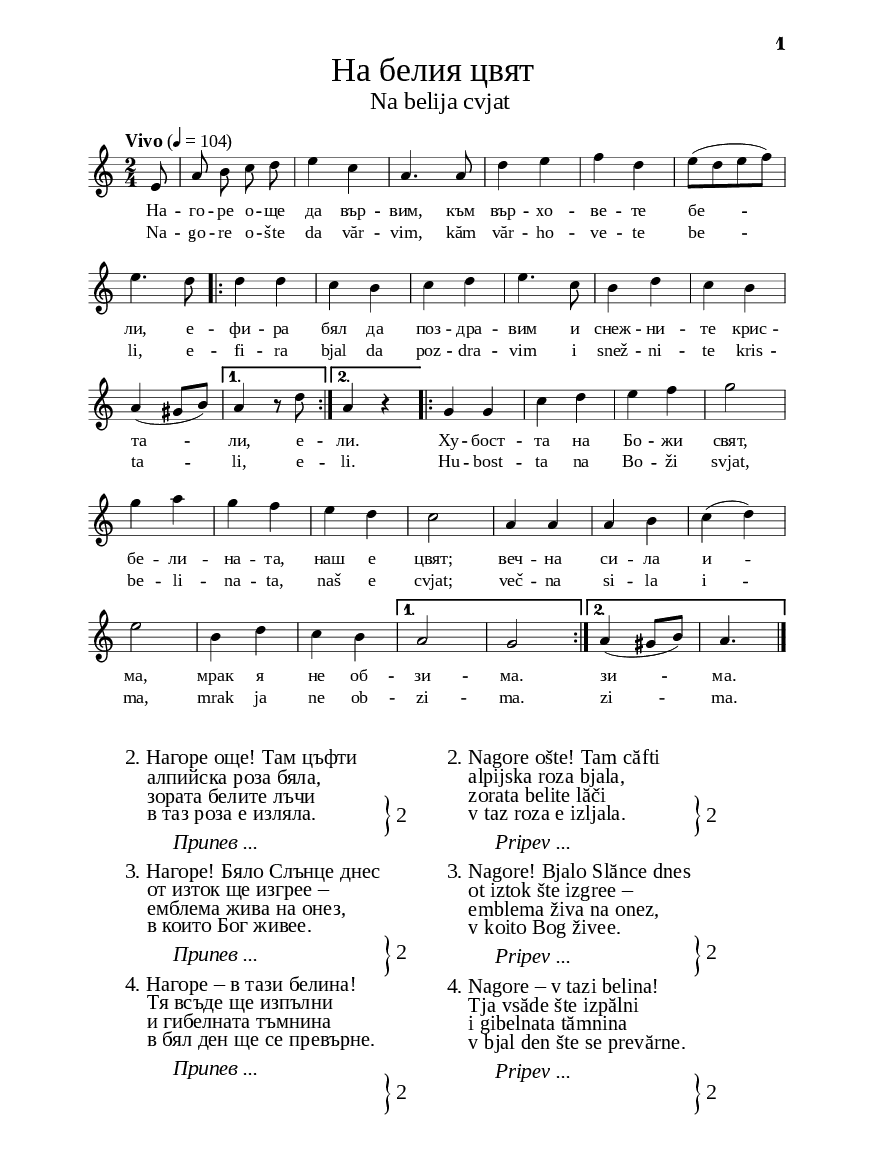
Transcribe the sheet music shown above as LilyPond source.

\version "2.24.3"

% include paper part and global functions
\include "include/globals.ily"

"rightBraces058" = \markup {
  \column {
    % repeat braces
    \translate #'(0 . -7.1 )
    \right-brace #20

    \translate #'(0 . -16.5 )
    \right-brace #20

    \translate #'(0 . -16.1 )
    \right-brace #20

  }
  \column {
    % repeat numbers
    \translate #'(0 . -7.9 )
    2
    \translate #'(0 . -18.9 )
    2

    \translate #'(0 . -19.2 )
    2

  }
}

"rightBraces059" = \markup {
  \column {
    % repeat braces
    \translate #'(0 . -7.7 )
    \right-brace #20


  }
  \column {
    % repeat numbers
    \translate #'(0 . -8.7 )
    2
  }
}

\bookpart {
  \label #'ref058
  \tocItem \markup "На белия цвят – Na belija cvjat"
  \include "include/bookpart-paper.ily"
  \score {
    \include "include/score-layout.ily"

    \new Voice \absolute {
      \clef treble
      \key a \minor
      \time 2/4
      \tempoFunc "Vivo" 4 "104"

      \autoBeamOff
      \partial 8

      e'8 | a'8  b'8 c''8 d''8 | e''4 c''4 | a'4. a'8 | d''4 e''4 | f''4 d''4 | e''8 ([ d''8 e''8 f''8 ]) | \break
      e''4. d''8 \repeat volta 2 {
        | d''4 d''4 |  c''4 b'4 |  c''4 d''4 |  e''4. c''8 |  b'4 d''4 | c''4 b'4 | \break
        a'4 ( gis'8 [b'8]) |
      } \alternative { { a'4 r8 d''8 } {  a'4 r4 } }
      \repeat volta 2 {
        | g'4 g'4 | c''4 d''4 | e''4 f''4 | g''2\break
        | g''4 a''4 |  g''4 f''4 |  e''4 d''4 |  c''2 | a'4 a'4 | a'4 b'4 | c''4 ( d''4 ) | \break
        e''2 | b'4 d''4| c''4 b'4 |
      } \alternative { { a'2 | g'2  }  {   a'4 (gis'8[b'8])  | a'4. \bar "|." \break } }
    }

    \addlyrics {
      На -- го -- ре о -- ще да вър -- вим, към вър -- хо -- ве -- те бе --
      ли, е -- фи -- ра бял да поз -- дра -- вим и снеж -- ни -- те крис --
      та -- ли, е -- ли. Ху -- бост -- та на Бо -- жи свят,
      бе -- ли -- на -- та, наш е цвят;  веч -- на си -- ла и --
      ма, мрак я не об -- зи -- ма. зи -- ма.
    }


    \addlyrics {
      Na -- go -- re o -- šte da văr -- vim, kăm văr -- ho -- ve -- te be --
      li, e -- fi -- ra bjal da poz -- dra -- vim i snež -- ni -- te kris --
      ta -- li, e -- li. Hu -- bost -- ta na Bo -- ži svjat,
      be -- li -- na -- ta, naš e cvjat;  več -- na si -- la i --
      ma, mrak ja ne ob -- zi -- ma. zi -- ma.
    }
    \header {
      title = \titleFunc "На белия цвят "" Na belija cvjat"
    }

    \midi{}

  } % score


  \markup \empty-two

  \markup \abs-fontsize #10 {
    \hspace #5
    \override #`(baseline-skip . ,bgCoupletBaselineSkip)
    \column {


      \line {   2. Нагоре още! Там цъфти }
      \line {   "   " алпийска роза бяла, }
      \line {   "   " зората белите лъчи }
      \line {   "   " в таз роза е изляла. }
      \vspace #0.5

      \line { "        " \italic {Припев ... } }
      \vspace #0.5


      \line {  3. Нагоре! Бяло Слънце днес }

      \line {   "   "от изток ще изгрее  – }

      \line {   "   "емблема жива на онез,}

      \line {   "   "в които Бог живее.}
      \vspace #0.5
      \line { "        " \italic {Припев ... } }

      \vspace #0.5
      \line {   4. Нагоре – в тази белина!}

      \line {   "   "Тя всъде ще изпълни}

      \line {   "   "и гибелната тъмнина}

      \line {   "   "в бял ден ще се превърне.}

      \vspace #0.5

      \line { "        " \italic {Припев ... } }



    }    \"rightBraces058"


    \hspace #5
    \override #`(baseline-skip . ,bgCoupletBaselineSkip)
    \column {

      \line {   2. Nagore ošte! Tam căfti }
      \line {   "   " alpijska roza bjala, }
      \line {   "   " zorata belite lăči }
      \line {   "   " v taz roza e izljala. }
      \vspace #0.5

      \line { "        " \italic {Pripev ... } }
      \vspace #0.5


      \line {  3. Nagore! Bjalo Slănce dnes }

      \line {   "   "ot iztok šte izgree  – }

      \line {   "   "emblema živa na onez,}

      \line {   "   "v koito Bog živee.}
      \vspace #0.5
      \line { "        " \italic {Pripev ... } }

      \vspace #0.5
      \line {   4. Nagore – v tazi belina!}

      \line {   "   "Tja vsăde šte izpălni}

      \line {   "   "i gibelnata tămnina}

      \line {   "   "v bjal den šte se prevărne.}

      \vspace #0.5

      \line { "        " \italic {Pripev ... } }


    }   \"rightBraces058" %column
  } % markup

  \pageBreak


  \markup \abs-fontsize #10 {
    \hspace #5
    \override #`(baseline-skip . ,bgCoupletBaselineSkip)
    \column {




      \line {   5. Земята ще разхубавим,}

      \line {   "   "на Рай ще я направим;}

      \line {   "   "Небето ще развеселим}

      \line {   "   "и Бога ще прославим.}
      \vspace #0.5
      \line { "        " \italic {Припев ... } }
    }      \"rightBraces059"

    \hspace #5
    \override #`(baseline-skip . ,bgCoupletBaselineSkip)
    \column {

      \line {   5. Zemjata šte razhubavim,}

      \line {   "   "na Raj šte ja napravim;}

      \line {   "   "Nebeto šte razveselim}

      \line {   "   "i Boga šte proslavim.}
      \vspace #0.5
      \line { "        " \italic {Pripev ... } }



    }    \"rightBraces059"
  } % markup

  % include foreign translation(s) of the song
  \markup \vspace #3
  \version "2.24.4"

\markup \fill-line { \fontsize #deTitleFontSize "An die weiße Farbe" }
\markup \null
\markup \null
\markup \abs-fontsize #10 {
   \hspace #25
  \override #`(baseline-skip . ,deCoupletBaselineSkip)

  \column {
    \line { 1. Hinauf, steigen wir immer weiter}

    \line { "   "zu den weißen Gipfeln,}

    \line { "   "grüßen wir den weißen Äther}

    \line { "   "und die Schneekristalle.}

     \vspace #0.5

    \line { "      " \italic { Refrain }:}
    \line { "      "Die Schönheit der göttlichen Welt,}

    \line { "      "das Weiße, unsere Farbe  –}

    \line { "      "hat ewige Kraft,}

    \line { "      "die Finsternis ergreift sie nicht.}
    \vspace #0.5
    \line { 2. Hinauf immer weiter! Dort blüht }

    \line { "   "die weiße Alpenrose,}

    \line { "   "die Morgenröte ergoss  }

    \line { "   "  die weiße Farbe in diese Rose. }

     \vspace #0.5

    \line { "      " \italic { Refrain } ... }

    \vspace #0.5

    \line { 3. Hinauf! Eine weiße Sonne wird heute}

    \line { "   " von Osten aufgehen  –}

    \line { "   " das lebendige Emblem für jene,}

    \line { "   " in denen Gott lebt.}

     \vspace #0.5

    \line { "      " \italic { Refrain } ... }

    \vspace #0.5

    \line { 4. Hinauf – in dieses Weiß!}

    \line { "   " Es wird alles ausfüllen}

    \line { "   " und die tödliche Dunkelheit}

    \line { "   " in weißen Tag verwandeln.}

     \vspace #0.5

    \line { "      " \italic { Refrain } ... }

    \vspace #0.5
    \line { 5. Wir werden die Erde verschönern,}

    \line { "   " wir werden sie zum Paradies machen;}

    \line { "   " wir werden den Himmel erfreuen}

    \line { "   " und Gott lobpreisen. }

   \vspace #0.5

    \line { "      " \italic { Refrain } ... }


  }

}


} % bookpart
